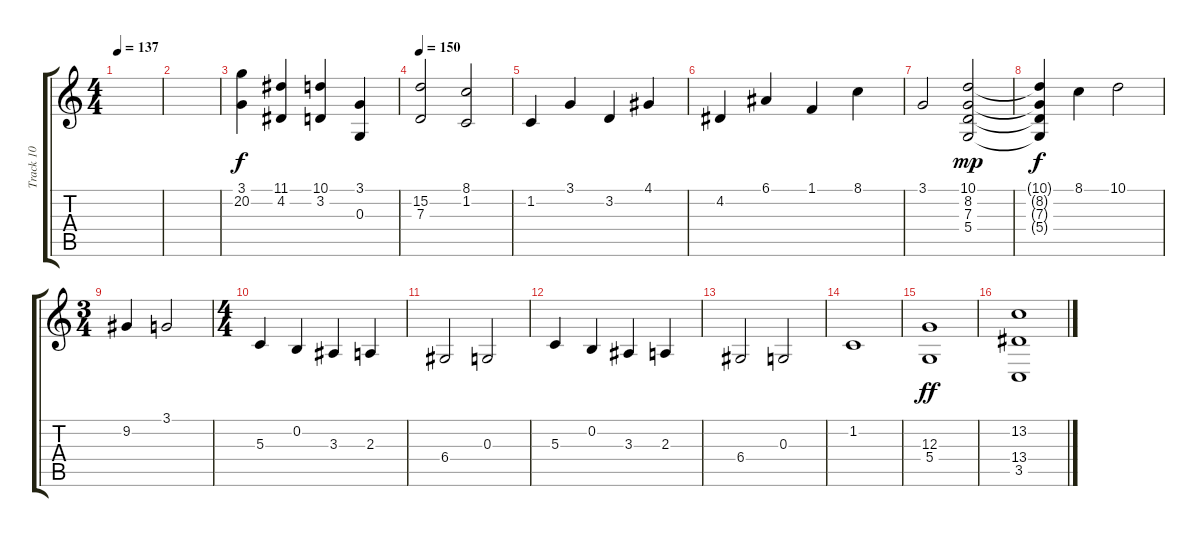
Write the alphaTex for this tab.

\track ("Track 10" "Track 10") {instrument brasssection}
\staff {score tabs}
\tuning (E4 B3 G3 D3 A2 E2) {hide}
\ts (4 4)
\tempo 137
\clef g2
\ks c
|
|
(3.1 20.2).4{dy f} (11.1 4.2).4 (10.1 3.2).4 (3.1 0.3).4 |
\tempo 150
(15.2 7.3).2 (8.1 1.2).2 |
1.2.4 3.1.4 3.2.4 4.1.4 |
4.2.4 6.1.4 1.1.4 8.1.4 |
3.1.2 (10.1 8.2 7.3 5.4).2{dy mp} |
(10.1{t} 8.2{t} 7.3{t} 5.4{t}).4{dy f} 8.1.4 10.1.2 |
\ts (3 4)
9.2.4 3.1.2 |
\ts (4 4)
5.3.4 0.2.4 3.3.4 2.3.4 |
6.4.2 0.3.2 |
5.3.4 0.2.4 3.3.4 2.3.4 |
6.4.2 0.3.2 |
1.2.1 |
(12.3 5.4).1{dy ff} |
(13.2 13.4 3.5).1
